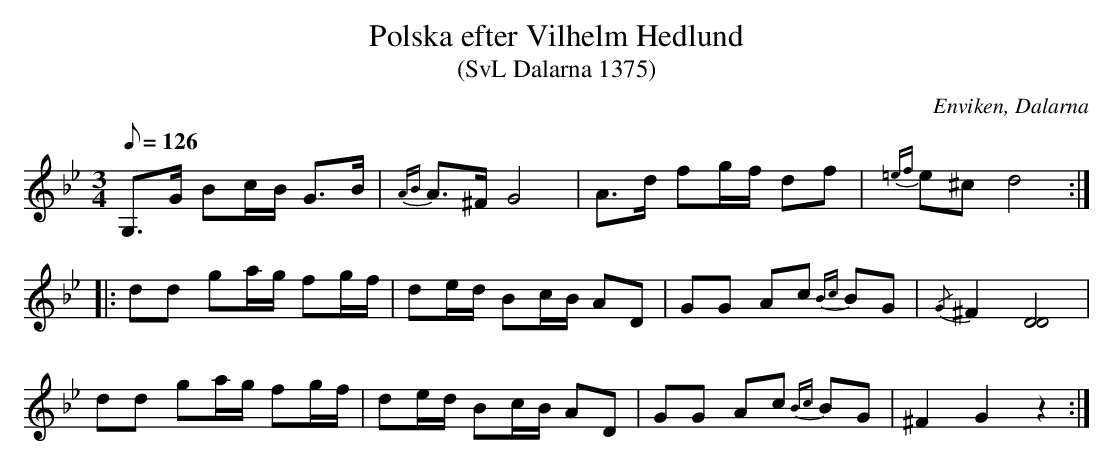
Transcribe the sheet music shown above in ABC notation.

X:1
T:Polska efter Vilhelm Hedlund
T:(SvL Dalarna 1375)
O:Enviken, Dalarna
M:3/4
L:1/8
Q:126
K:Gm
G,>G Bc/B/ G>B|{AB}A>^F G4|A>d fg/f/ df|{=ef}e^c d4:|
|:dd ga/g/ fg/f/|de/d/ Bc/B/ AD|GG Ac {Bc}BG|{/G}^F2 [DD]4|
dd ga/g/ fg/f/|de/d/ Bc/B/ AD|GG Ac {Bc}BG|^F2 G2 z2:|
